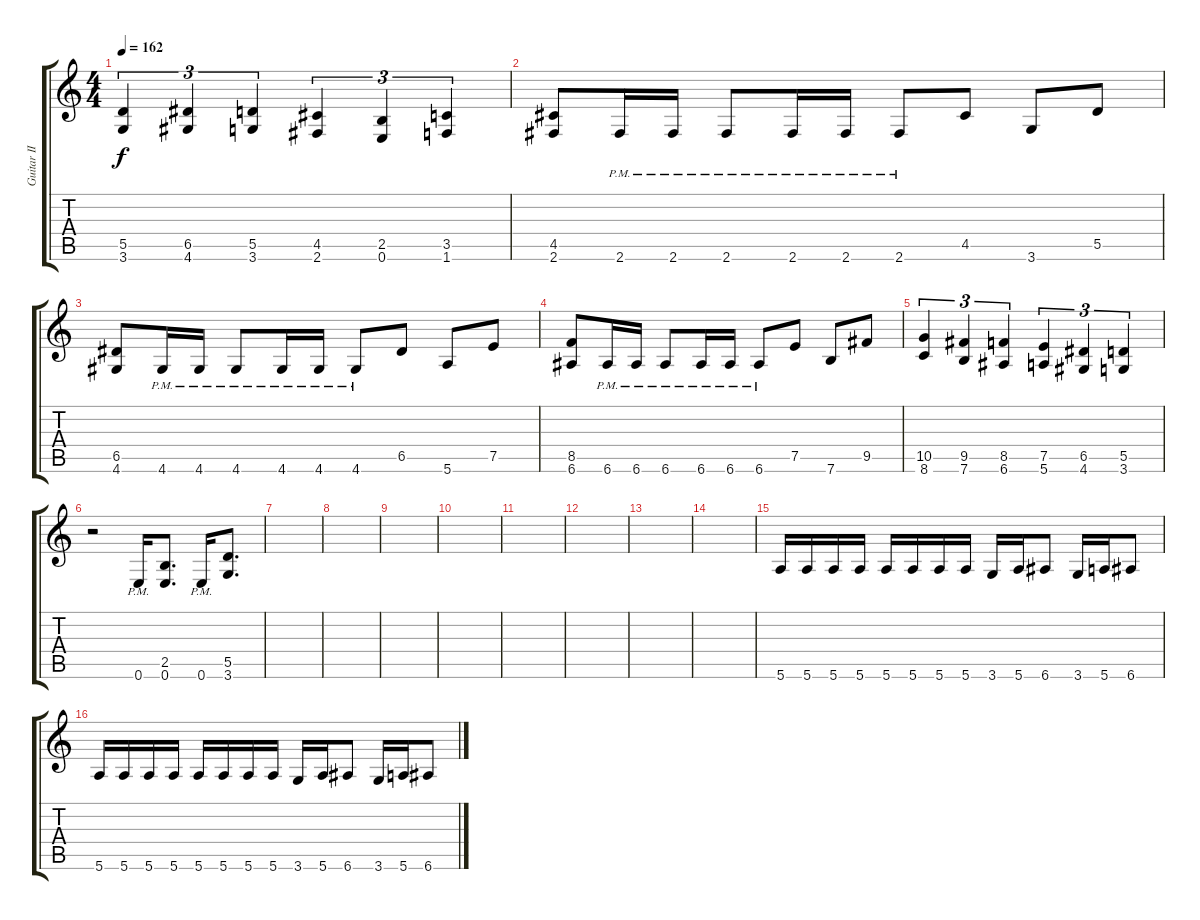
\track ("Guitar II" "Guitar II") {instrument distortionguitar}
\staff {score tabs}
\tuning (E4 B3 G3 D3 A2 E2) {hide}
\ts (4 4)
\tempo 162
\clef g2
\ks c
(5.5 3.6).4{tu (3 2) dy f} (6.5 4.6).4{tu (3 2)} (5.5 3.6).4{tu (3 2)} (4.5 2.6).4{tu (3 2)} (2.5 0.6).4{tu (3 2)} (3.5 1.6).4{tu (3 2)} |
(4.5 2.6).8 2.6{pm}.16 2.6{pm}.16 2.6{pm}.8 2.6{pm}.16 2.6{pm}.16 2.6{pm}.8 4.5.8 3.6.8 5.5.8 |
(6.5 4.6).8 4.6{pm}.16 4.6{pm}.16 4.6{pm}.8 4.6{pm}.16 4.6{pm}.16 4.6{pm}.8 6.5.8 5.6.8 7.5.8 |
(8.5 6.6).8 6.6{pm}.16 6.6{pm}.16 6.6{pm}.8 6.6{pm}.16 6.6{pm}.16 6.6{pm}.8 7.5.8 7.6.8 9.5.8 |
(10.5 8.6).4{tu (3 2)} (9.5 7.6).4{tu (3 2)} (8.5 6.6).4{tu (3 2)} (7.5 5.6).4{tu (3 2)} (6.5 4.6).4{tu (3 2)} (5.5 3.6).4{tu (3 2)} |
r.2 0.6{pm}.16 (2.5 0.6).8{d} 0.6{pm}.16 (5.5 3.6).8{d} |
|
|
|
|
|
|
|
|
5.6.16 5.6.16 5.6.16 5.6.16 5.6.16 5.6.16 5.6.16 5.6.16 3.6.16 5.6.16 6.6.8 3.6.16 5.6.16 6.6.8 |
5.6.16 5.6.16 5.6.16 5.6.16 5.6.16 5.6.16 5.6.16 5.6.16 3.6.16 5.6.16 6.6.8 3.6.16 5.6.16 6.6.8
